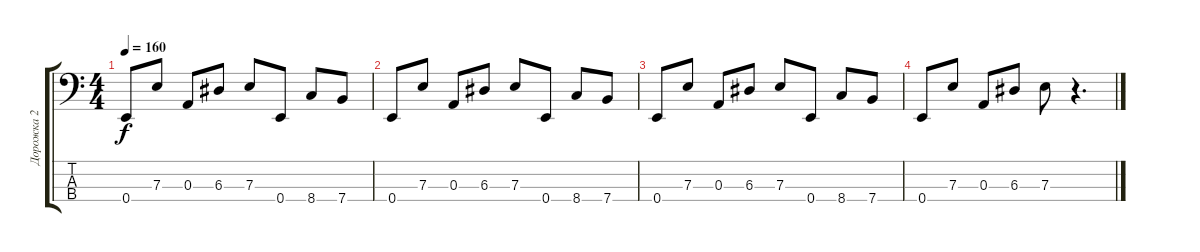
\track ("Дорожка 2" "Дорожка 2") {instrument electricbassfinger}
\staff {score tabs}
\tuning (G2 D2 A1 E1) {hide}
\ts (4 4)
\tempo 160
\clef f4
\ks c
0.4.8{dy f} 7.3.8 0.3.8 6.3.8 7.3.8 0.4.8 8.4.8 7.4.8 |
0.4.8 7.3.8 0.3.8 6.3.8 7.3.8 0.4.8 8.4.8 7.4.8 |
0.4.8 7.3.8 0.3.8 6.3.8 7.3.8 0.4.8 8.4.8 7.4.8 |
0.4.8 7.3.8 0.3.8 6.3.8 7.3.8 r.4{d}
